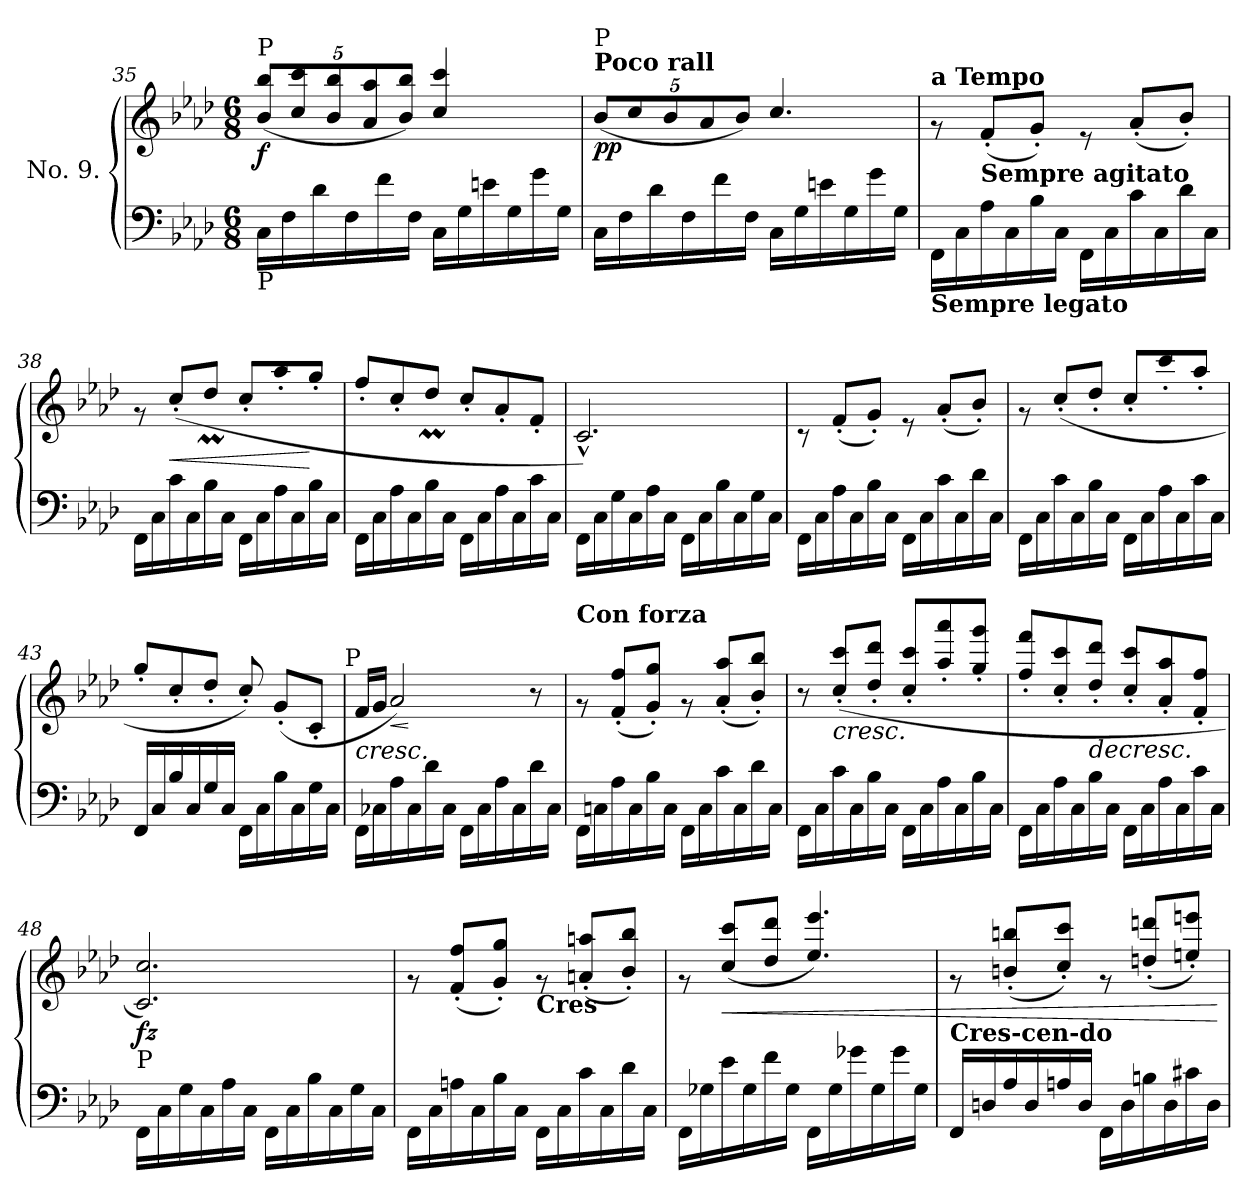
**kern	**kern	**dynam
*part1	*part1	*part1
*staff2	*staff1	*staff1/2
*I"No. 9.	*	*
!!LO:LB:g=z
*clefF4	*clefG2	*
*k[b-e-a-d-]	*k[b-e-a-d-]	*
*f:	*f:	*
*M6/8	*M6/8	*
=35	=35	=35
*	*^	*
*	*	*Xbrackettup	*
!	!LO:TX:a:t=P	!	!
!LO:TX:b:t=P	!	!	!
!	!	!	!LO:DY:b
16C\LL	2.ryy	(>40%3b-/ 40%3bb-/LL	f
16F\	.	.	.
.	.	40%3cc/ 40%3ccc/	.
16d-\	.	.	.
.	.	40%3b-/ 40%3bb-/	.
16F\	.	.	.
.	.	40%3a-/ 40%3aa-/	.
16f\	.	.	.
.	.	40%3b-/ 40%3bb-/JJ)	.
16F\JJ	.	.	.
16C\LL	.	4cc/ 4ccc/	.
16G\	.	.	.
16en\	.	.	.
16G\	.	.	.
16g\	.	8ryy	.
16G\JJ	.	.	.
=36	=36	=36	=36
!	!LO:TX:a:B:t=Poco rall	!	!
!	!LO:TX:a:t=P	!	!
!	!	!	!LO:DY:b
16C\LL	2.ryy	(>40%3b-/LL	pp
16F\	.	.	.
.	.	40%3cc/	.
16d-\	.	.	.
.	.	40%3b-/	.
16F\	.	.	.
.	.	40%3a-/	.
16f\	.	.	.
.	.	40%3b-/JJ)	.
16F\JJ	.	.	.
16C\LL	.	4.cc/	.
16G\	.	.	.
16en\	.	.	.
16G\	.	.	.
16g\	.	.	.
16G\JJ	.	.	.
=37	=37	=37	=37
!	!LO:TX:a:B:t=a Tempo	!	!
!LO:TX:b:B:t=Sempre legato	!	!	!
16FF\LL	2.ryy	8r	.
16C\	.	.	.
!	!	!LO:TX:b:B:t=Sempre agitato	!
16A-\	.	(<8f'/L	.
16C\	.	.	.
16B-\	.	8g'/J)	.
16C\JJ	.	.	.
16FF\LL	.	8r	.
16C\	.	.	.
16c\	.	(<8a-'/L	.
16C\	.	.	.
16d-\	.	8b-'/J)	.
16C\JJ	.	.	.
!!LO:LB:g=z	!!
=38	=38	=38	=38
16FF\LL	2.ryy	8r	.
16C\	.	.	.
!	!	!	!LO:HP:b
16c\	.	(>8cc'/L	<
16C\	.	.	.
16B-\	.	8dd-M/J	.
16C\JJ	.	.	.
16FF\LL	.	8cc'/L	.
16C\	.	.	.
16A-\	.	8aa-'/	.
16C\	.	.	.
16B-\	.	8gg'/J	[
16C\JJ	.	.	.
=39	=39	=39	=39
16FF\LL	2.ryy	8ff'/L	.
16C\	.	.	.
16A-\	.	8cc'/	.
16C\	.	.	.
16B-\	.	8dd-M/J	.
16C\JJ	.	.	.
16FF\LL	.	8cc'/L	.
16C\	.	.	.
16A-\	.	8a-'/	.
16C\	.	.	.
16c\	.	8f'/J	.
16C\JJ	.	.	.
=40	=40	=40	=40
16FF\LL	2.ryy	2.c^^/)	.
16C\	.	.	.
16G\	.	.	.
16C\	.	.	.
16A-\	.	.	.
16C\JJ	.	.	.
16FF\LL	.	.	.
16C\	.	.	.
16B-\	.	.	.
16C\	.	.	.
16G\	.	.	.
16C\JJ	.	.	.
=41	=41	=41	=41
16FF\LL	2.ryy	8r	.
16C\	.	.	.
16A-\	.	(<8f'/L	.
16C\	.	.	.
16B-\	.	8g'/J)	.
16C\JJ	.	.	.
16FF\LL	.	8r	.
16C\	.	.	.
16c\	.	(<8a-'/L	.
16C\	.	.	.
16d-\	.	8b-'/J)	.
16C\JJ	.	.	.
!!LO:LB:g=z	!!
=42	=42	=42	=42
16FF\LL	2.ryy	8r	.
16C\	.	.	.
16c\	.	(>8cc'/L	.
16C\	.	.	.
16B-\	.	8dd-'/J	.
16C\JJ	.	.	.
16FF\LL	.	8cc'/L	.
16C\	.	.	.
16A-\	.	8ccc'/	.
16C\	.	.	.
16c\	.	8aa-'/J	.
16C\JJ	.	.	.
=43	=43	=43	=43
16FF/LL	2.ryy	8gg'/L	.
16C/	.	.	.
16B-/	.	8cc'/	.
16C/	.	.	.
16G/	.	8dd-'/J	.
16C/JJ	.	.	.
16FF\LL	.	8cc'/)	.
16C\	.	.	.
16B-\	.	(>8g'/L	.
16C\	.	.	.
16G\	.	8c'/J	.
16C\JJ	.	.	.
*	*v	*v	*
!	!LO:TX:a:t=P	!
=44	=44	=44
!	!	!LO:HP:b
*	*^	*
*	*	*^	*
16FF\LL	8ryy	8ryy	16f/LL	<
16C-X\	.	.	16g/JJ	.
!	!	!	!	!LO:HP:b
16A-\	16ryy	16ryy	2a-/)	<
16C-\	16ryy	16ryy	.	[ [
16d-\	4ryy	4ryy	.	.
16C-\JJ	.	.	.	.
16FF\LL	.	.	.	.
16C-\	.	.	.	.
16A-\	4ryy	4ryy	.	.
16C-\	.	.	.	.
16d-\	.	.	8r	.
16C-\JJ	.	.	.	.
*	*	*v	*v	*
!!LO:LB:g=z
=45	=45	=45	=45
!	!LO:TX:a:B:t=Con forza	!	!
16FF\LL	2.ryy	8r	.
16Cn\	.	.	.
16A-\	.	(>8f/' 8ff/'L	.
16C\	.	.	.
16B-\	.	8g/' 8gg/'J)	.
16C\JJ	.	.	.
16FF\LL	.	8r	.
16C\	.	.	.
16c\	.	(>8a-/' 8aa-/'L	.
16C\	.	.	.
16d-\	.	8b-/' 8bb-/'J)	.
16C\JJ	.	.	.
=46	=46	=46	=46
16FF\LL	4ryy	8r	.
16C\	.	.	.
!	!	!	!LO:HP:b
16c\	.	(>8cc/' 8ccc/'L	<
16C\	.	.	.
16B-\	8ryy	8dd-/' 8ddd-/'J	.
16C\JJ	.	.	.
16FF\LL	16ryy	8cc/' 8ccc/'L	.
16C\	16ryy	.	.
16A-\	4ryy	8aa-/' 8aaa-/'	.
16C\	.	.	.
16B-\	.	8gg/' 8ggg/'J	.
16C\JJ	.	.	.
=47	=47	=47	=47
16FF\LL	2.ryy	8ff/' 8fff/'L	.
16C\	.	.	.
16A-\	.	8cc/' 8ccc/'	.
16C\	.	.	.
!	!	!	!LO:HP:b
16B-\	.	8dd-/' 8ddd-/'J	>
16C\JJ	.	.	.
16FF\LL	.	8cc/' 8ccc/'L	[
16C\	.	.	.
16A-\	.	8a-/' 8aa-/'	.
16C\	.	.	.
16c\	.	8f/' 8ff/'J	.
16C\JJ	.	.	.
!!LO:PB:g=z	!!
=48	=48	=48	=48
!	!LO:TX:b:t=P	!	!
!	!	!	!LO:DY:b
16FF\LL	2.ryy	2.c/ 2.cc/)	fz
16C\	.	.	.
16G\	.	.	.
16C\	.	.	.
16A-\	.	.	.
16C\JJ	.	.	.
16FF\LL	.	.	.
16C\	.	.	.
16B-\	.	.	.
16C\	.	.	.
16G\	.	.	.
16C\JJ	.	.	.
=49	=49	=49	=49
16FF\LL	2.ryy	8r	.
16C\	.	.	.
16An\	.	(>8f/' 8ff/'L	.
16C\	.	.	.
16B-\	.	8g/' 8gg/'J)	.
16C\JJ	.	.	.
!	!	!LO:TX:b:B:t=Cres	!
16FF\LL	.	8r	.
16C\	.	.	.
16c\	.	(>8an/' 8aan/'L	.
16C\	.	.	.
16d-\	.	8b-/' 8bb-/'J)	.
16C\JJ	.	.	.
=50	=50	=50	=50
16FF\LL	2.ryy	8r	.
16G-X\	.	.	.
!	!	!	!LO:HP:b
16e-\	.	(>8cc/ 8ccc/L	<
16G-\	.	.	.
16f\	.	8dd-/ 8ddd-/J	.
16G-\JJ	.	.	.
16FF\LL	.	4.ee-/ 4.eee-/)	]
16G-\	.	.	.
16g-X\	.	.	.
16G-\	.	.	.
16g-\	.	.	.
16G-\JJ	.	.	.
!!LO:LB:g=z	!!
=51	=51	=51	=51
!	!LO:TX:b:B:t=Cres-cen-do	!	!
16FF/LL	2.ryy	8r	.
16Dn/	.	.	.
16A-/	.	(>8bn/' 8bbn/'L	.
16D/	.	.	.
16An/	.	8cc/' 8ccc/'J)	.
16D/JJ	.	.	.
16FF\LL	.	8r	.
16D\	.	.	.
16Bn\	.	(>8ddn/' 8dddn/'L	.
16D\	.	.	.
16c#X\	.	8een/' 8eeen/'J)	.
16D\JJ	.	.	.
*	*v	*v	*
.	.	[
=	=	=
*-	*-	*-
